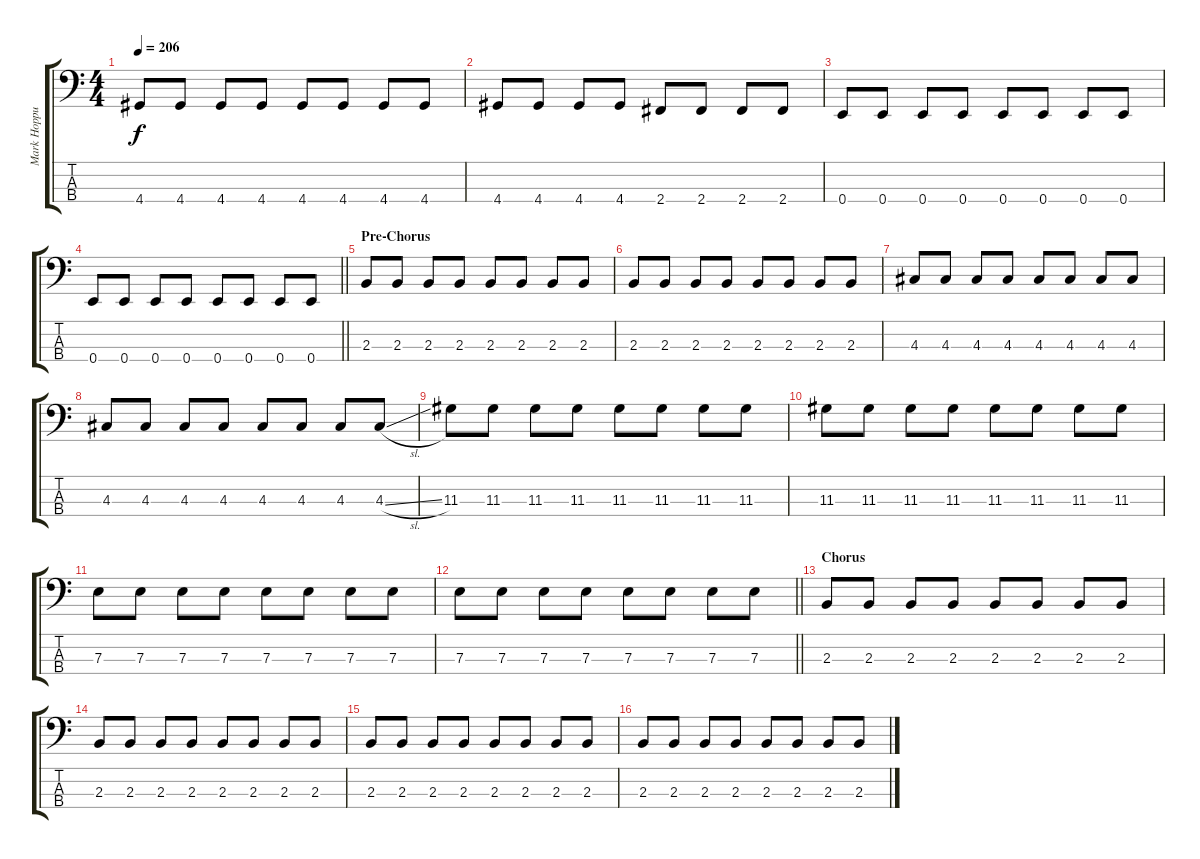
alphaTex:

\track ("Mark Hoppus - Bass" "Mark Hoppu") {instrument electricbasspick}
\staff {score tabs}
\tuning (G2 D2 A1 E1) {hide}
\ts (4 4)
\tempo 206
\clef f4
\ks c
4.4.8{dy f} 4.4.8 4.4.8 4.4.8 4.4.8 4.4.8 4.4.8 4.4.8 |
4.4.8 4.4.8 4.4.8 4.4.8 2.4.8 2.4.8 2.4.8 2.4.8 |
0.4.8 0.4.8 0.4.8 0.4.8 0.4.8 0.4.8 0.4.8 0.4.8 |
\barLineRight lightlight
0.4.8 0.4.8 0.4.8 0.4.8 0.4.8 0.4.8 0.4.8 0.4.8 |
\section ("" "Pre-Chorus")
2.3.8 2.3.8 2.3.8 2.3.8 2.3.8 2.3.8 2.3.8 2.3.8 |
2.3.8 2.3.8 2.3.8 2.3.8 2.3.8 2.3.8 2.3.8 2.3.8 |
4.3.8 4.3.8 4.3.8 4.3.8 4.3.8 4.3.8 4.3.8 4.3.8 |
4.3.8 4.3.8 4.3.8 4.3.8 4.3.8 4.3.8 4.3.8 4.3{sl}.8 |
11.3.8 11.3.8 11.3.8 11.3.8 11.3.8 11.3.8 11.3.8 11.3.8 |
11.3.8 11.3.8 11.3.8 11.3.8 11.3.8 11.3.8 11.3.8 11.3.8 |
7.3.8 7.3.8 7.3.8 7.3.8 7.3.8 7.3.8 7.3.8 7.3.8 |
\barLineRight lightlight
7.3.8 7.3.8 7.3.8 7.3.8 7.3.8 7.3.8 7.3.8 7.3.8 |
\section ("" "Chorus")
2.3.8 2.3.8 2.3.8 2.3.8 2.3.8 2.3.8 2.3.8 2.3.8 |
2.3.8 2.3.8 2.3.8 2.3.8 2.3.8 2.3.8 2.3.8 2.3.8 |
2.3.8 2.3.8 2.3.8 2.3.8 2.3.8 2.3.8 2.3.8 2.3.8 |
2.3.8 2.3.8 2.3.8 2.3.8 2.3.8 2.3.8 2.3.8 2.3.8
